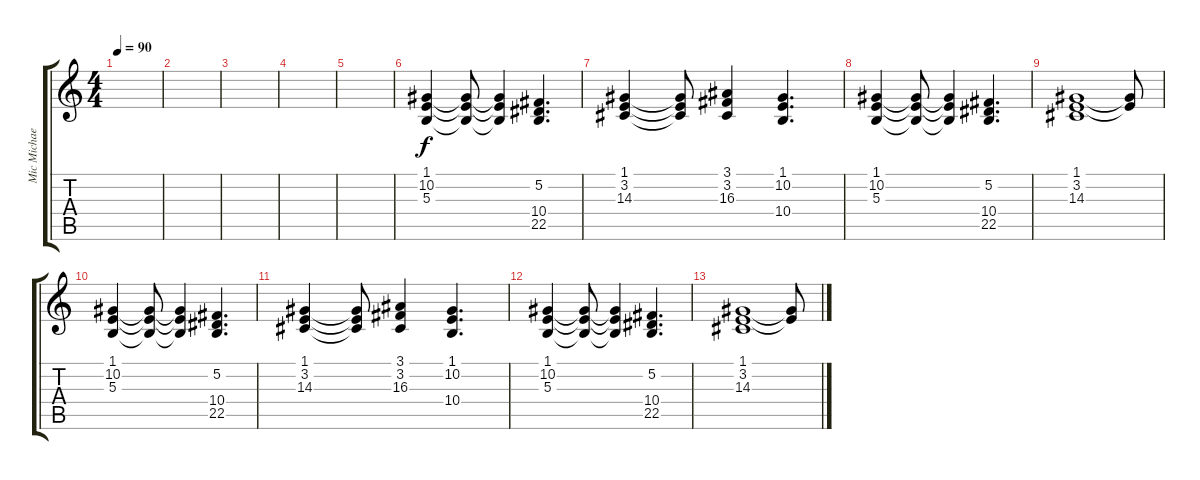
\track ("Mic Michaeli" "Mic Michae") {instrument synthstrings1}
\staff {score tabs}
\tuning (Eb4 Bb3 Gb3 Db3 Ab2 Eb2) {hide}
\ts (4 4)
\tempo 90
\clef g2
\ks c
|
|
|
|
|
(1.1 10.2 5.3).4 (1.1{t} 10.2{t} 5.3{t}).8 (1.1{t} 10.2{t} 5.3{t}).4 (5.2 10.4 22.5).4{d} |
(1.1 3.2 14.3).4 (1.1{t} 3.2{t} 14.3{t}).8 (3.1 3.2 16.3).4 (1.1 10.2 10.4).4{d} |
(1.1 10.2 5.3).4 (1.1{t} 10.2{t} 5.3{t}).8 (1.1{t} 10.2{t} 5.3{t}).4 (5.2 10.4 22.5).4{d} |
(1.1 3.2 14.3).1 (1.1{t} 14.3{t}).8 |
(1.1 10.2 5.3).4 (1.1{t} 10.2{t} 5.3{t}).8 (1.1{t} 10.2{t} 5.3{t}).4 (5.2 10.4 22.5).4{d} |
(1.1 3.2 14.3).4 (1.1{t} 3.2{t} 14.3{t}).8 (3.1 3.2 16.3).4 (1.1 10.2 10.4).4{d} |
(1.1 10.2 5.3).4 (1.1{t} 10.2{t} 5.3{t}).8 (1.1{t} 10.2{t} 5.3{t}).4 (5.2 10.4 22.5).4{d} |
(1.1 3.2 14.3).1 (1.1{t} 14.3{t}).8
